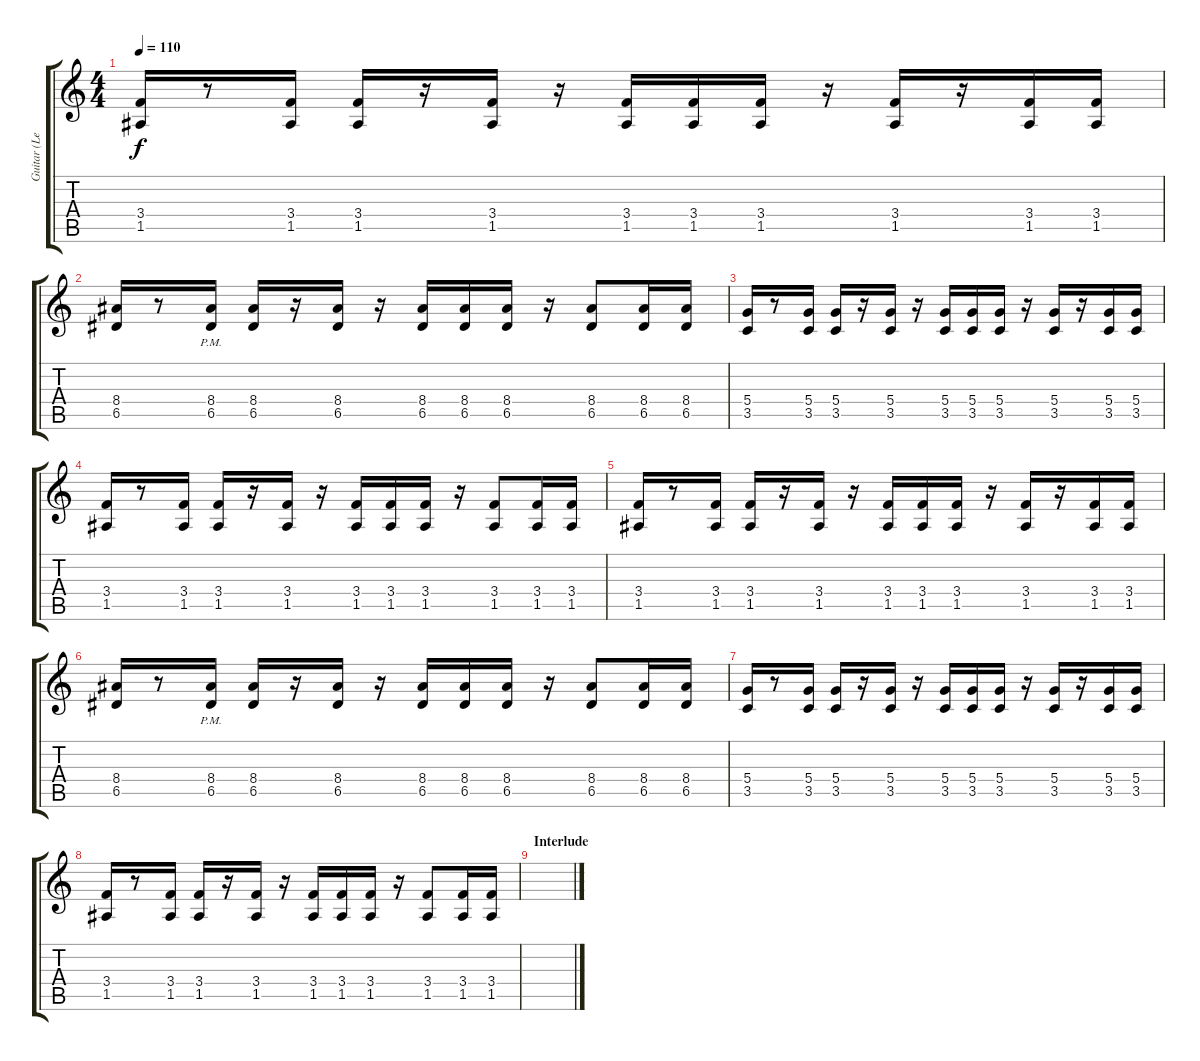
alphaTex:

\track ("Guitar (Lead)" "Guitar (Le") {instrument distortionguitar}
\staff {score tabs}
\tuning (E4 B3 G3 D3 A2 E2) {hide}
\ts (4 4)
\tempo 110
\clef g2
\ks c
(3.4 1.5).16{dy f} r.8 (3.4 1.5).16 (3.4 1.5).16 r.16 (3.4 1.5).16 r.16 (3.4 1.5).16 (3.4 1.5).16 (3.4 1.5).16 r.16 (3.4 1.5).16 r.16 (3.4 1.5).16 (3.4 1.5).16 |
(8.4 6.5).16 r.8 (8.4{pm} 6.5{pm}).16 (8.4 6.5).16 r.16 (8.4 6.5).16 r.16 (8.4 6.5).16 (8.4 6.5).16 (8.4 6.5).16 r.16 (8.4 6.5).8 (8.4 6.5).16 (8.4 6.5).16 |
(5.4 3.5).16 r.8 (5.4 3.5).16 (5.4 3.5).16 r.16 (5.4 3.5).16 r.16 (5.4 3.5).16 (5.4 3.5).16 (5.4 3.5).16 r.16 (5.4 3.5).16 r.16 (5.4 3.5).16 (5.4 3.5).16 |
(3.4 1.5).16 r.8 (3.4 1.5).16 (3.4 1.5).16 r.16 (3.4 1.5).16 r.16 (3.4 1.5).16 (3.4 1.5).16 (3.4 1.5).16 r.16 (3.4 1.5).8 (3.4 1.5).16 (3.4 1.5).16 |
(3.4 1.5).16 r.8 (3.4 1.5).16 (3.4 1.5).16 r.16 (3.4 1.5).16 r.16 (3.4 1.5).16 (3.4 1.5).16 (3.4 1.5).16 r.16 (3.4 1.5).16 r.16 (3.4 1.5).16 (3.4 1.5).16 |
(8.4 6.5).16 r.8 (8.4{pm} 6.5{pm}).16 (8.4 6.5).16 r.16 (8.4 6.5).16 r.16 (8.4 6.5).16 (8.4 6.5).16 (8.4 6.5).16 r.16 (8.4 6.5).8 (8.4 6.5).16 (8.4 6.5).16 |
(5.4 3.5).16 r.8 (5.4 3.5).16 (5.4 3.5).16 r.16 (5.4 3.5).16 r.16 (5.4 3.5).16 (5.4 3.5).16 (5.4 3.5).16 r.16 (5.4 3.5).16 r.16 (5.4 3.5).16 (5.4 3.5).16 |
(3.4 1.5).16 r.8 (3.4 1.5).16 (3.4 1.5).16 r.16 (3.4 1.5).16 r.16 (3.4 1.5).16 (3.4 1.5).16 (3.4 1.5).16 r.16 (3.4 1.5).8 (3.4 1.5).16 (3.4 1.5).16 |
\section ("" "Interlude")
